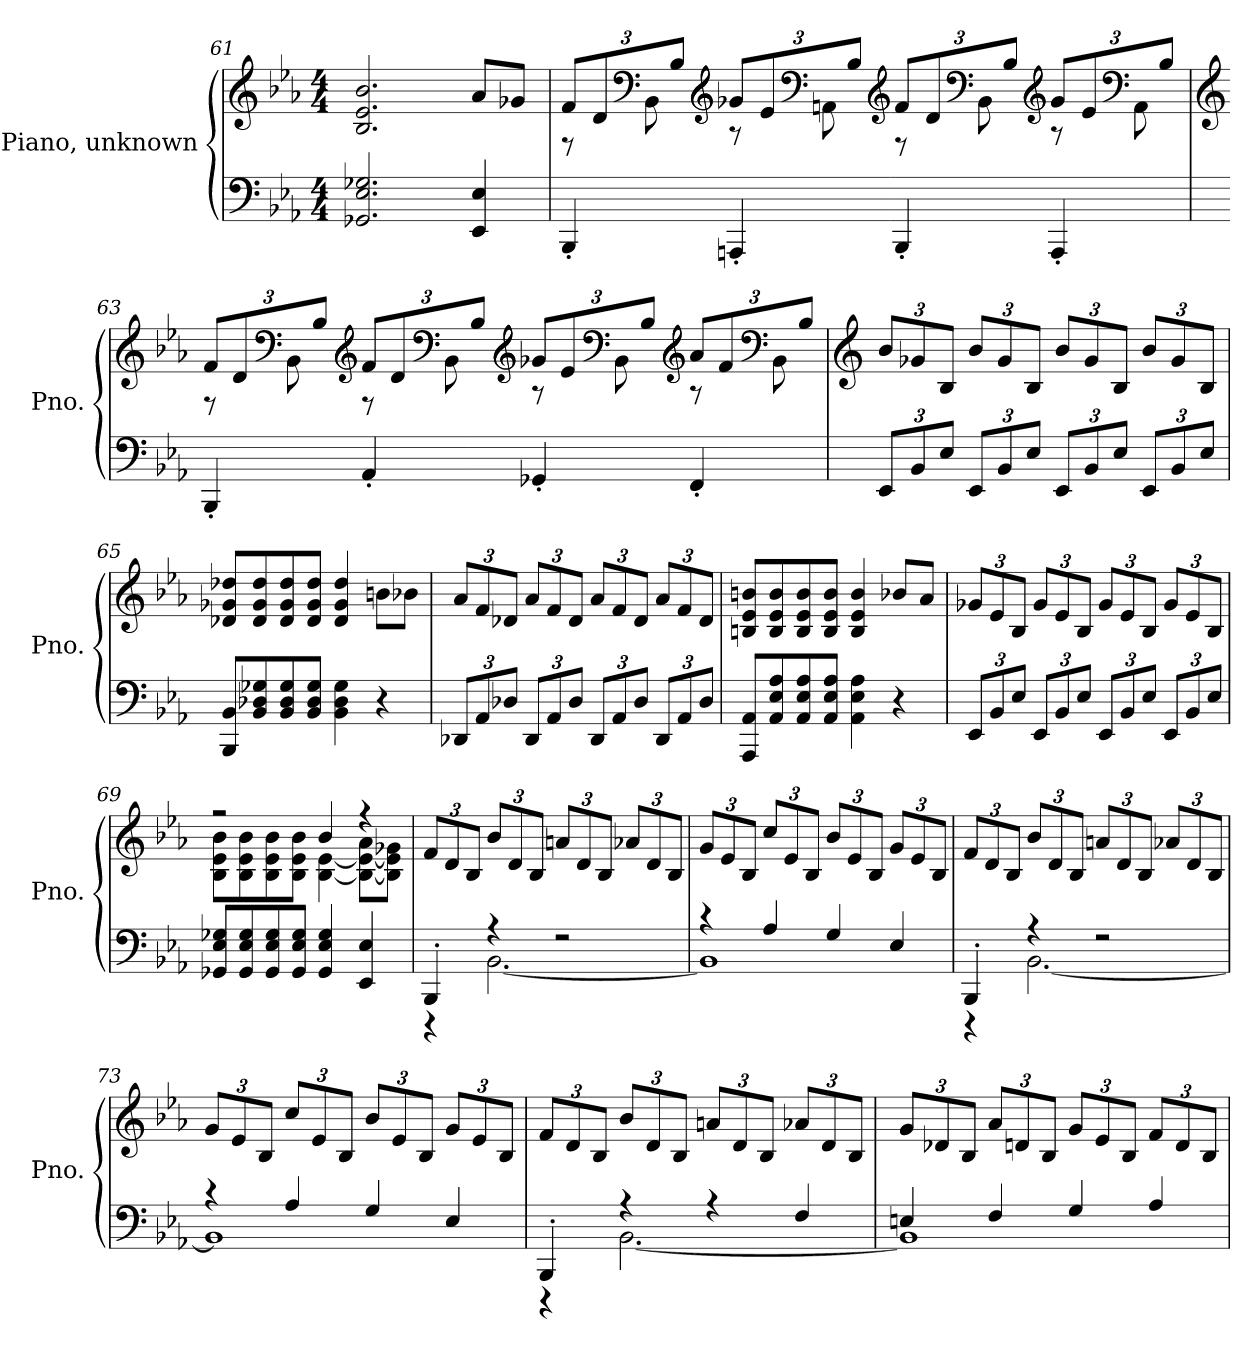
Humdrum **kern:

**kern	**kern
*part1	*part1
*staff2	*staff1
*I"Piano, unknown	*
*I'Pno.	*
*clefF4	*clefG2
*k[b-e-a-]	*k[b-e-a-]
*M4/4	*M4/4
=61	=61
2.GG-X/ 2.E-/ 2.G-X/	2.B-/ 2.e-/ 2.b-/
4EE-/ 4E-/	8a-/L
.	8g-X/J
!!LO:LB:g=z
=62	=62
*	*Xbrackettup
*	*^
4BBB-'/	12f/L	8r
.	12d/	.
*	*clefF4	*
.	.	8BB-\
.	12B-/J	.
*	*clefG2	*
4AAAn'/	12g-X/L	8r
.	12e-/	.
*	*clefF4	*
.	.	8AAn\
.	12B-/J	.
*	*clefG2	*
4BBB-'/	12f/L	8r
.	12d/	.
*	*clefF4	*
.	.	8BB-\
.	12B-/J	.
*	*clefG2	*
4AAA'/	12g-/L	8r
.	12e-/	.
*	*clefF4	*
.	.	8AA\
.	12B-/J	.
!!LO:LB:g=z	!!
=63	=63	=63
*	*clefG2	*
4BBB-'/	12f/L	8r
.	12d/	.
*	*clefF4	*
.	.	8BB-\
.	12B-/J	.
*	*clefG2	*
4AA-'/	12f/L	8r
.	12d/	.
*	*clefF4	*
.	.	8BB-\
.	12B-/J	.
*	*clefG2	*
4GG-X'/	12g-X/L	8r
.	12e-/	.
*	*clefF4	*
.	.	8BB-\
.	12B-/J	.
*	*clefG2	*
4FF'/	12a-/L	8r
.	12f/	.
*	*clefF4	*
.	.	8BB-\
.	12B-/J	.
*	*v	*v
=64	=64
*	*clefG2
*Xbrackettup	*
12EE-/L	12b-/L
12BB-/	12g-X/
12E-/J	12B-/J
12EE-/L	12b-/L
12BB-/	12g-/
12E-/J	12B-/J
12EE-/L	12b-/L
12BB-/	12g-/
12E-/J	12B-/J
12EE-/L	12b-/L
12BB-/	12g-/
12E-/J	12B-/J
!!LO:LB:g=z
=65	=65
8BBB-/ 8BB-/L	8d-X/ 8g-X/ 8dd-X/L
8BB-/ 8D-X/ 8G-X/	8d-/ 8g-/ 8dd-/
8BB-/ 8D-/ 8G-/	8d-/ 8g-/ 8dd-/
8BB-/ 8D-/ 8G-/J	8d-/ 8g-/ 8dd-/J
4BB-\ 4D-\ 4G-\	4d-/ 4g-/ 4dd-/
4r	8bn\L
.	8b-X\J
=66	=66
12DD-X/L	12a-/L
12AA-/	12f/
12D-X/J	12d-X/J
12DD-/L	12a-/L
12AA-/	12f/
12D-/J	12d-/J
12DD-/L	12a-/L
12AA-/	12f/
12D-/J	12d-/J
12DD-/L	12a-/L
12AA-/	12f/
12D-/J	12d-/J
=67	=67
8AAA-/ 8AA-/L	8Bn/ 8e-/ 8bn/L
8AA-/ 8E-/ 8A-/	8B/ 8e-/ 8b/
8AA-/ 8E-/ 8A-/	8B/ 8e-/ 8b/
8AA-/ 8E-/ 8A-/J	8B/ 8e-/ 8b/J
4AA-\ 4E-\ 4A-\	4B/ 4e-/ 4b/
4r	8b-X/L
.	8a-/J
!!LO:LB:g=z
=68	=68
12EE-/L	12g-X/L
12BB-/	12e-/
12E-/J	12B-/J
12EE-/L	12g-/L
12BB-/	12e-/
12E-/J	12B-/J
12EE-/L	12g-/L
12BB-/	12e-/
12E-/J	12B-/J
12EE-/L	12g-/L
12BB-/	12e-/
12E-/J	12B-/J
=69	=69
*	*^
8GG-X/ 8E-/ 8G-X/L	2r	8B-\ 8e-\ 8b-\L
8GG-/ 8E-/ 8G-/	.	8B-\ 8e-\ 8b-\
8GG-/ 8E-/ 8G-/	.	8B-\ 8e-\ 8b-\
8GG-/ 8E-/ 8G-/J	.	8B-\ 8e-\ 8b-\J
4GG-/ 4E-/ 4G-/	4b-/	[4B-\ [4e-\
4EE-/ 4E-/	4r	8B-\_ 8e-\_ 8a-\L
.	.	8B-\] 8e-\] 8g-X\J
*	*v	*v
=70	=70
*^	*
4BBB-'/	4r	12f/L
.	.	12d/
.	.	12B-/J
4r	[2.BB-\	12b-/L
.	.	12d/
.	.	12B-/J
2r	.	12an/L
.	.	12d/
.	.	12B-/J
.	.	12a-X/L
.	.	12d/
.	.	12B-/J
!!LO:LB:g=z
=71	=71	=71
4r	1BB-]	12g/L
.	.	12e-/
.	.	12B-/J
4A-/	.	12cc/L
.	.	12e-/
.	.	12B-/J
4G/	.	12b-/L
.	.	12e-/
.	.	12B-/J
4E-/	.	12g/L
.	.	12e-/
.	.	12B-/J
=72	=72	=72
4BBB-'/	4r	12f/L
.	.	12d/
.	.	12B-/J
4r	[2.BB-\	12b-/L
.	.	12d/
.	.	12B-/J
2r	.	12an/L
.	.	12d/
.	.	12B-/J
.	.	12a-X/L
.	.	12d/
.	.	12B-/J
=73	=73	=73
4r	1BB-]	12g/L
.	.	12e-/
.	.	12B-/J
4A-/	.	12cc/L
.	.	12e-/
.	.	12B-/J
4G/	.	12b-/L
.	.	12e-/
.	.	12B-/J
4E-/	.	12g/L
.	.	12e-/
.	.	12B-/J
!!LO:PB:g=z
=74	=74	=74
4BBB-'/	4r	12f/L
.	.	12d/
.	.	12B-/J
4r	[2.BB-\	12b-/L
.	.	12d/
.	.	12B-/J
4r	.	12an/L
.	.	12d/
.	.	12B-/J
4F/	.	12a-X/L
.	.	12d/
.	.	12B-/J
=75	=75	=75
4En/	1BB-]	12g/L
.	.	12d-X/
.	.	12B-/J
4F/	.	12a-/L
.	.	12dn/
.	.	12B-/J
4G/	.	12g/L
.	.	12e-/
.	.	12B-/J
4A-/	.	12f/L
.	.	12d/
.	.	12B-/J
*v	*v	*
=	=
*-	*-
